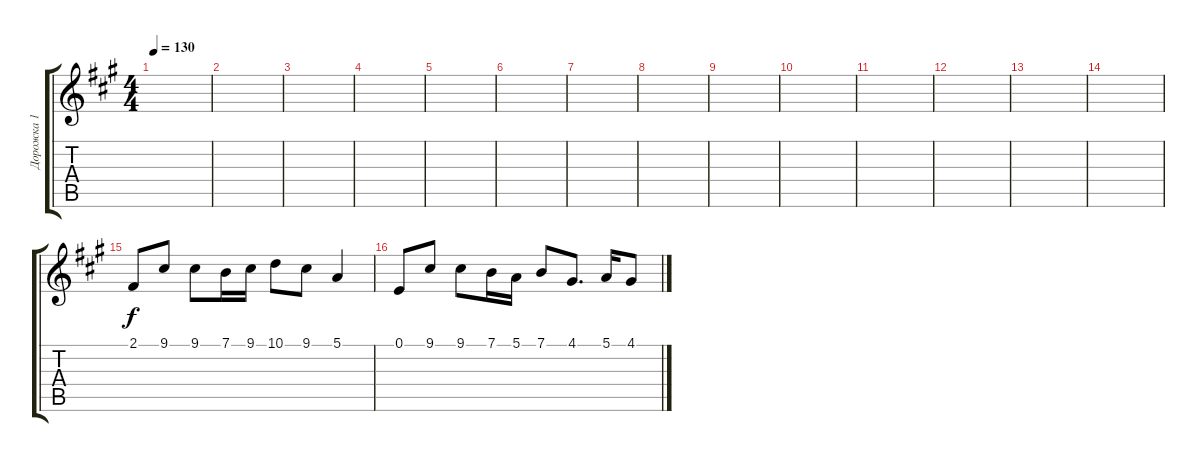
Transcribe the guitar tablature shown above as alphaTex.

\track ("Дорожка 1" "Дорожка 1") {instrument harmonica}
\staff {score tabs}
\tuning (E4 B3 G3 D3 A2 E2) {hide}
\ts (4 4)
\tempo 130
\clef g2
\ks f#minor
|
|
|
|
|
|
|
|
|
|
|
|
|
|
2.1.8 9.1.8 9.1.8 7.1.16 9.1.16 10.1.8 9.1.8 5.1.4 |
0.1.8 9.1.8 9.1.8 7.1.16 5.1.16 7.1.8 4.1.8{d} 5.1.16 4.1.8
